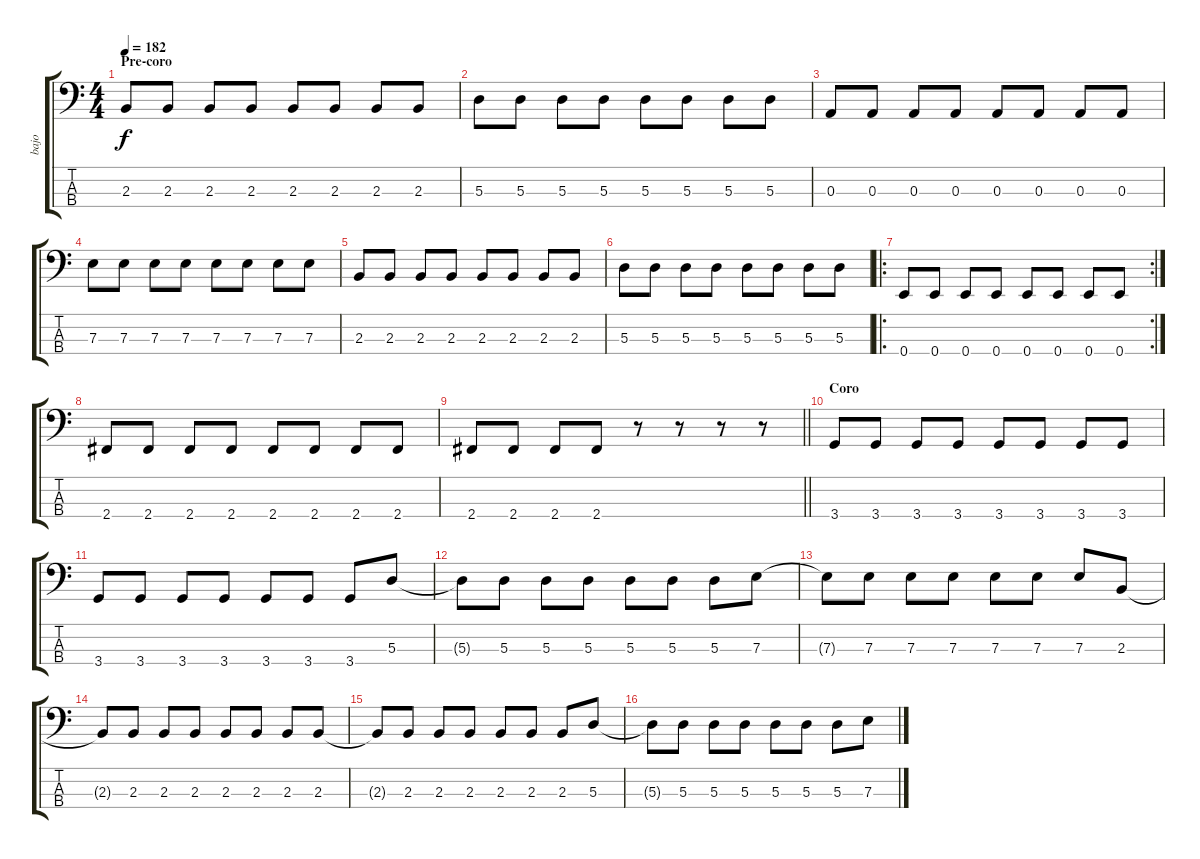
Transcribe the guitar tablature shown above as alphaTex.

\track ("bajo" "bajo") {instrument electricbasspick}
\staff {score tabs}
\tuning (G2 D2 A1 E1) {hide}
\ts (4 4)
\section ("" "Pre-coro")
\tempo 182
\clef f4
\ks c
2.3.8{dy f} 2.3.8 2.3.8 2.3.8 2.3.8 2.3.8 2.3.8 2.3.8 |
5.3.8 5.3.8 5.3.8 5.3.8 5.3.8 5.3.8 5.3.8 5.3.8 |
0.3.8 0.3.8 0.3.8 0.3.8 0.3.8 0.3.8 0.3.8 0.3.8 |
7.3.8 7.3.8 7.3.8 7.3.8 7.3.8 7.3.8 7.3.8 7.3.8 |
2.3.8 2.3.8 2.3.8 2.3.8 2.3.8 2.3.8 2.3.8 2.3.8 |
5.3.8 5.3.8 5.3.8 5.3.8 5.3.8 5.3.8 5.3.8 5.3.8 |
\ro
\rc 2
0.4.8 0.4.8 0.4.8 0.4.8 0.4.8 0.4.8 0.4.8 0.4.8 |
2.4.8 2.4.8 2.4.8 2.4.8 2.4.8 2.4.8 2.4.8 2.4.8 |
\barLineRight lightlight
2.4.8 2.4.8 2.4.8 2.4.8 r.8 r.8 r.8 r.8 |
\section ("" "Coro")
3.4.8 3.4.8 3.4.8 3.4.8 3.4.8 3.4.8 3.4.8 3.4.8 |
3.4.8 3.4.8 3.4.8 3.4.8 3.4.8 3.4.8 3.4.8 5.3.8 |
5.3{t}.8 5.3.8 5.3.8 5.3.8 5.3.8 5.3.8 5.3.8 7.3.8 |
7.3{t}.8 7.3.8 7.3.8 7.3.8 7.3.8 7.3.8 7.3.8 2.3.8 |
2.3{t}.8 2.3.8 2.3.8 2.3.8 2.3.8 2.3.8 2.3.8 2.3.8 |
2.3{t}.8 2.3.8 2.3.8 2.3.8 2.3.8 2.3.8 2.3.8 5.3.8 |
5.3{t}.8 5.3.8 5.3.8 5.3.8 5.3.8 5.3.8 5.3.8 7.3.8
